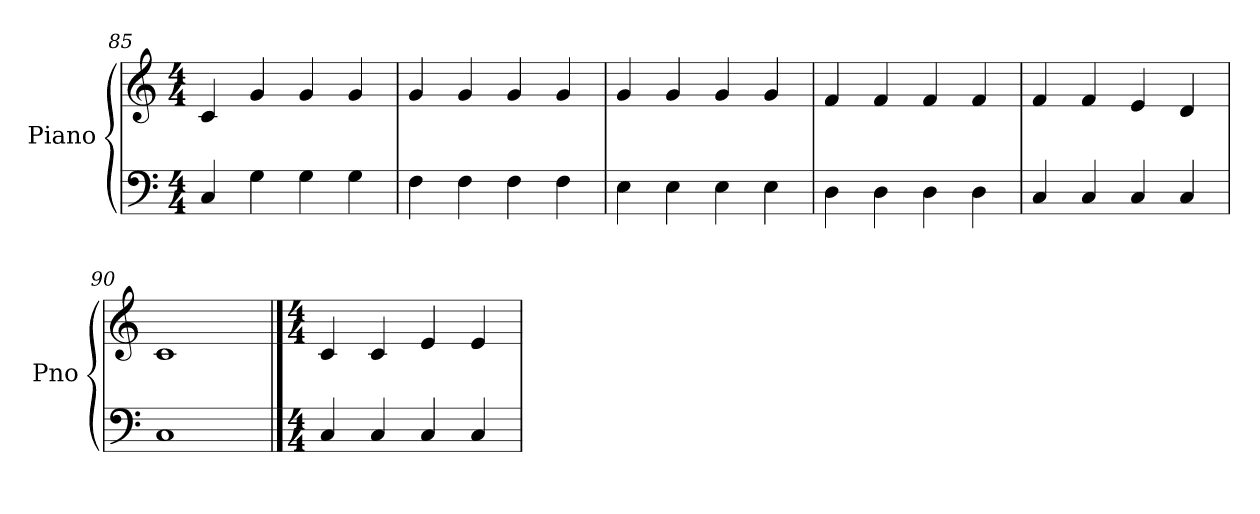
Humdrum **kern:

**kern	**kern
*part1	*part1
*staff2	*staff1
*I"Piano	*
*I'Pno	*
!!LO:LB:g=z
*clefF4	*clefG2
*k[]	*k[]
*M4/4	*M4/4
=85	=85
4C/	4c/
4G\	4g/
4G\	4g/
4G\	4g/
=86	=86
4F\	4g/
4F\	4g/
4F\	4g/
4F\	4g/
=87	=87
4E\	4g/
4E\	4g/
4E\	4g/
4E\	4g/
=88	=88
4D\	4f/
4D\	4f/
4D\	4f/
4D\	4f/
=89	=89
4C/	4f/
4C/	4f/
4C/	4e/
4C/	4d/
=90	=90
1C	1c
!!LO:LB:g=z
==91	==91
*M4/4	*M4/4
4C/	4c/
4C/	4c/
4C/	4e/
4C/	4e/
=	=
*-	*-
